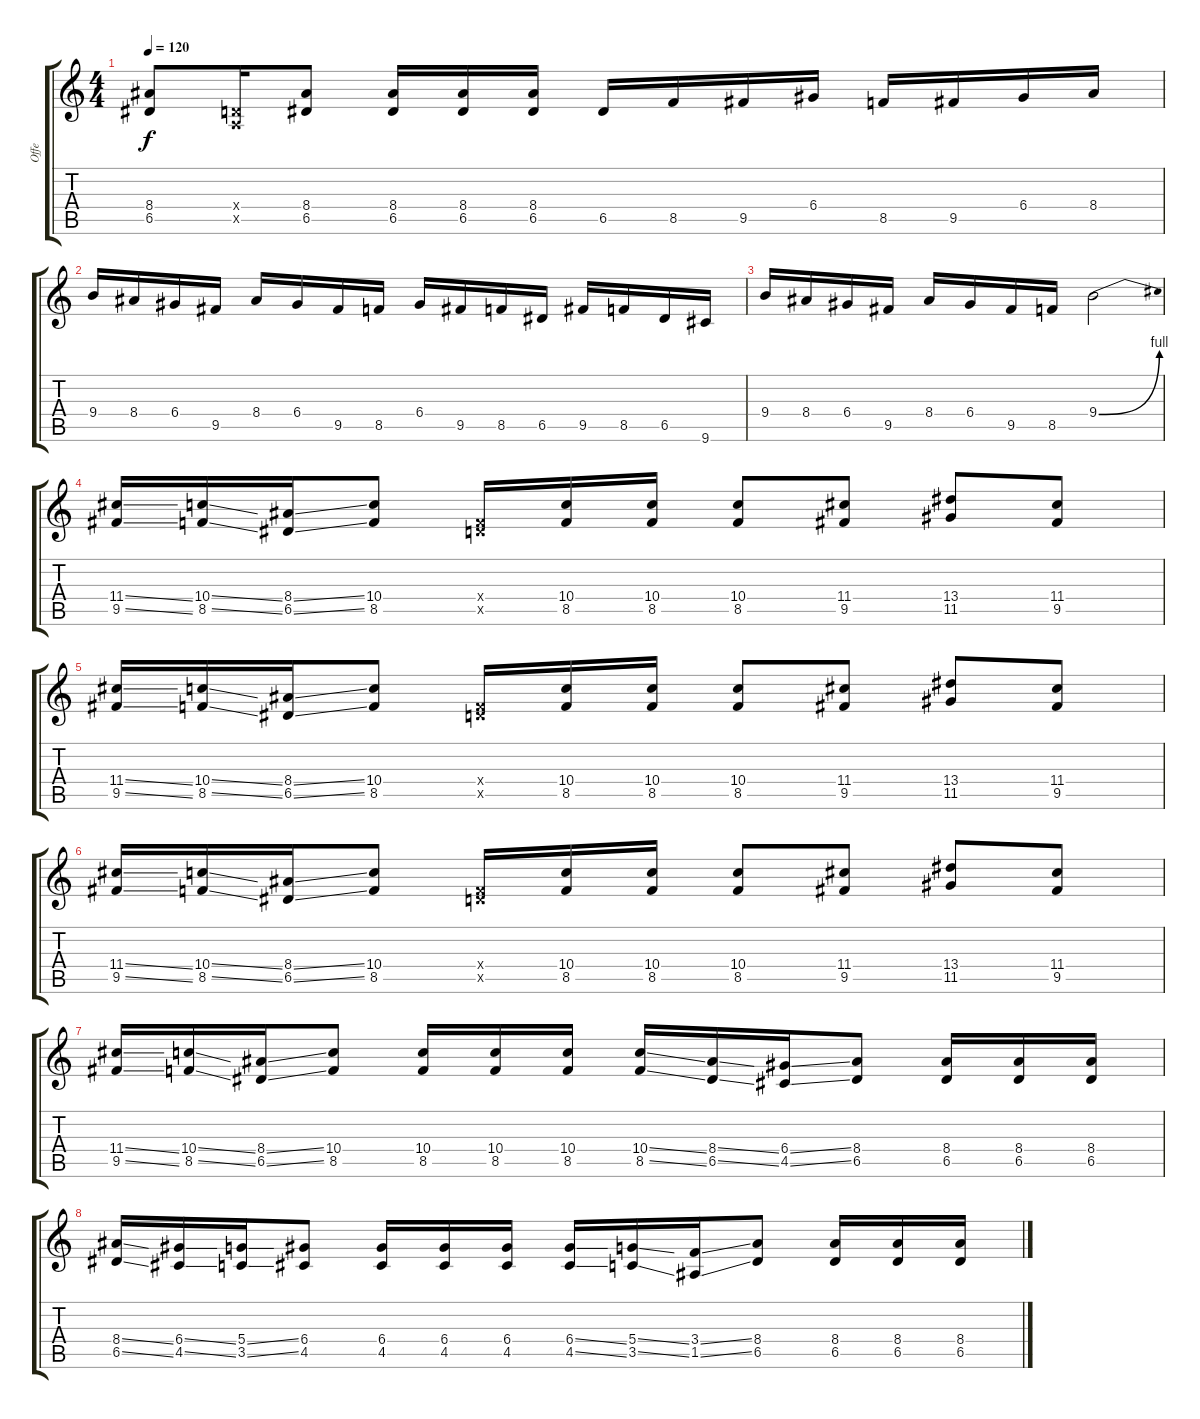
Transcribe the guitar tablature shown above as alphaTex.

\track ("Offe" "Offe") {instrument distortionguitar}
\staff {score tabs}
\tuning (E4 B3 G3 D3 A2 E2) {hide}
\ts (4 4)
\tempo 120
\clef g2
\ks c
(8.4 6.5).8{dy f} (0.4{x} 0.5{x}).16 (8.4 6.5).8 (8.4 6.5).16 (8.4 6.5).16 (8.4 6.5).16 6.5.16 8.5.16 9.5.16 6.4.16 8.5.16 9.5.16 6.4.16 8.4.16 |
9.4.16 8.4.16 6.4.16 9.5.16 8.4.16 6.4.16 9.5.16 8.5.16 6.4.16 9.5.16 8.5.16 6.5.16 9.5.16 8.5.16 6.5.16 9.6.16 |
9.4.16 8.4.16 6.4.16 9.5.16 8.4.16 6.4.16 9.5.16 8.5.16 9.4{be (bend 0 0 60 4)}.2 |
(11.4{ss} 9.5{ss}).16 (10.4{ss} 8.5{ss}).16 (8.4{ss} 6.5{ss}).16 (10.4 8.5).8 (0.4{x} 8.5{x}).16 (10.4 8.5).16 (10.4 8.5).16 (10.4 8.5).8 (11.4 9.5).8 (13.4 11.5).8 (11.4 9.5).8 |
(11.4{ss} 9.5{ss}).16 (10.4{ss} 8.5{ss}).16 (8.4{ss} 6.5{ss}).16 (10.4 8.5).8 (0.4{x} 8.5{x}).16 (10.4 8.5).16 (10.4 8.5).16 (10.4 8.5).8 (11.4 9.5).8 (13.4 11.5).8 (11.4 9.5).8 |
(11.4{ss} 9.5{ss}).16 (10.4{ss} 8.5{ss}).16 (8.4{ss} 6.5{ss}).16 (10.4 8.5).8 (0.4{x} 8.5{x}).16 (10.4 8.5).16 (10.4 8.5).16 (10.4 8.5).8 (11.4 9.5).8 (13.4 11.5).8 (11.4 9.5).8 |
(11.4{ss} 9.5{ss}).16 (10.4{ss} 8.5{ss}).16 (8.4{ss} 6.5{ss}).16 (10.4 8.5).8 (10.4 8.5).16 (10.4 8.5).16 (10.4 8.5).16 (10.4{ss} 8.5{ss}).16 (8.4{ss} 6.5{ss}).16 (6.4{ss} 4.5{ss}).16 (8.4 6.5).8 (8.4 6.5).16 (8.4 6.5).16 (8.4 6.5).16 |
(8.4{ss} 6.5{ss}).16 (6.4{ss} 4.5{ss}).16 (5.4{ss} 3.5{ss}).16 (6.4 4.5).8 (6.4 4.5).16 (6.4 4.5).16 (6.4 4.5).16 (6.4{ss} 4.5{ss}).16 (5.4{ss} 3.5{ss}).16 (3.4{ss} 1.5{ss}).16 (8.4 6.5).8 (8.4 6.5).16 (8.4 6.5).16 (8.4 6.5).16
